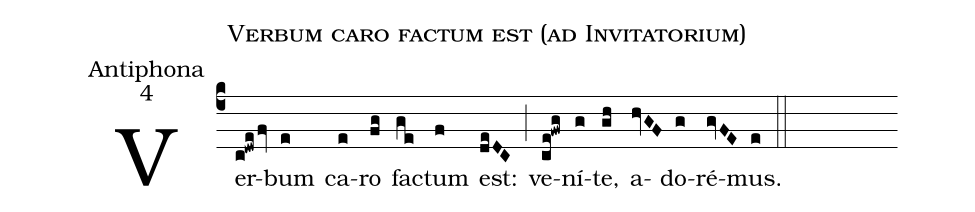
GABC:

name:Verbum caro factum est (ad Invitatorium);
office-part:Antiphona;
mode:4;
%%
(c4) Ver(c!dwefv)bum(e) ca(e)ro(fg) fac(ge)tum(f) est:(deDC) (;) ve(ce!fwg)ní(g)te,(gh) a(hvGF)do(g)ré(gvFE)mus.(e) (::)
